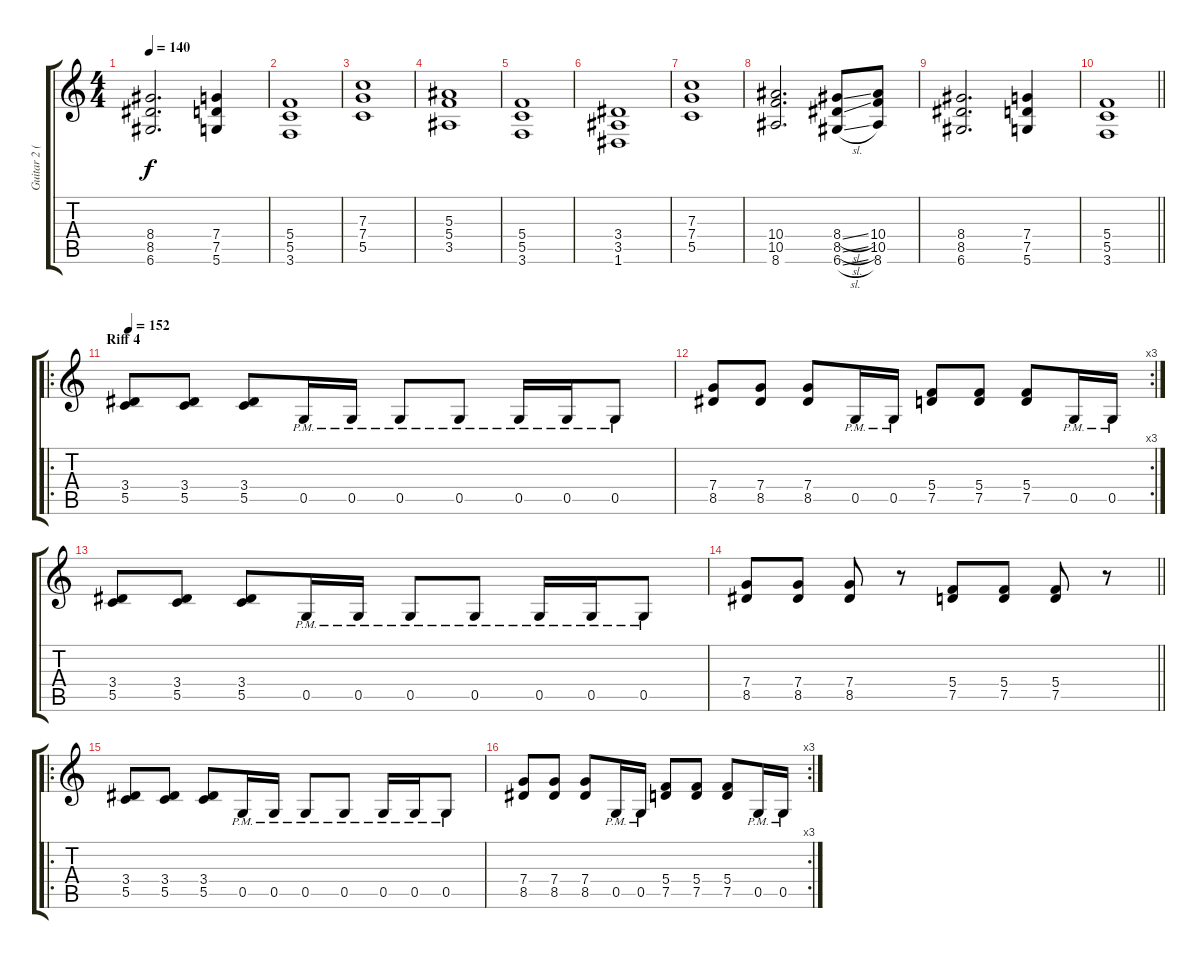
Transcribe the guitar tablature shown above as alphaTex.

\track ("Guitar 2 (Rhythm)" "Guitar 2 (") {instrument distortionguitar}
\staff {score tabs}
\tuning (D4 A3 F3 C3 G2 D2) {hide}
\ts (4 4)
\tempo 140
\clef g2
\ks c
(8.4 8.5 6.6).2{d dy f} (7.4 7.5 5.6).4 |
(5.4 5.5 3.6).1 |
(7.3 7.4 5.5).1 |
(5.3 5.4 3.5).1 |
(5.4 5.5 3.6).1 |
(3.4 3.5 1.6).1 |
(7.3 7.4 5.5).1 |
(10.4 10.5 8.6).2{d} (8.4{sl} 8.5{sl} 6.6{sl}).8 (10.4 10.5 8.6).8 |
(8.4 8.5 6.6).2{d} (7.4 7.5 5.6).4 |
\barLineRight lightlight
(5.4 5.5 3.6).1 |
\ro
\section ("" "Riff 4")
\tempo 152
(3.4 5.5).8 (3.4 5.5).8 (3.4 5.5).8 0.5{pm}.16 0.5{pm}.16 0.5{pm}.8 0.5{pm}.8 0.5{pm}.16 0.5{pm}.16 0.5{pm}.8 |
\rc 3
(7.4 8.5).8 (7.4 8.5).8 (7.4 8.5).8 0.5{pm}.16 0.5{pm}.16 (5.4 7.5).8 (5.4 7.5).8 (5.4 7.5).8 0.5{pm}.16 0.5{pm}.16 |
(3.4 5.5).8 (3.4 5.5).8 (3.4 5.5).8 0.5{pm}.16 0.5{pm}.16 0.5{pm}.8 0.5{pm}.8 0.5{pm}.16 0.5{pm}.16 0.5{pm}.8 |
\barLineRight lightlight
(7.4 8.5).8 (7.4 8.5).8 (7.4 8.5).8 r.8 (5.4 7.5).8 (5.4 7.5).8 (5.4 7.5).8 r.8 |
\ro
(3.4 5.5).8 (3.4 5.5).8 (3.4 5.5).8 0.5{pm}.16 0.5{pm}.16 0.5{pm}.8 0.5{pm}.8 0.5{pm}.16 0.5{pm}.16 0.5{pm}.8 |
\rc 3
(7.4 8.5).8 (7.4 8.5).8 (7.4 8.5).8 0.5{pm}.16 0.5{pm}.16 (5.4 7.5).8 (5.4 7.5).8 (5.4 7.5).8 0.5{pm}.16 0.5{pm}.16
